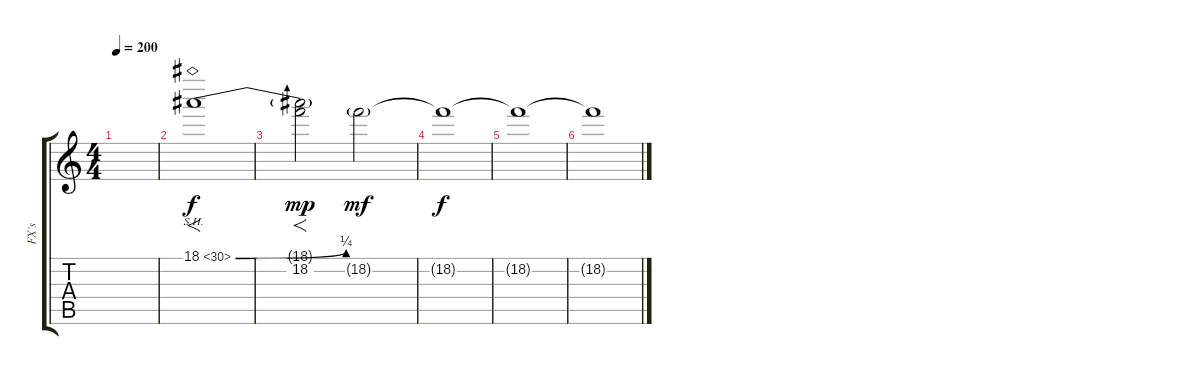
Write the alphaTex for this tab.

\track ("FX's" "FX's") {instrument distortionguitar}
\staff {score tabs}
\tuning (E4 B3 G3 D3 A2 E2) {hide}
\ts (4 4)
\tempo 200
\clef g2
\ks c
|
18.1{be (bend 0 0 60 1) sh 12}.1{f} |
(18.1{t} 18.2).2{f dy mp} 18.2{g}.2{dy mf} |
18.2{t}.1{dy f} |
18.2{t}.1 |
18.2{t}.1
